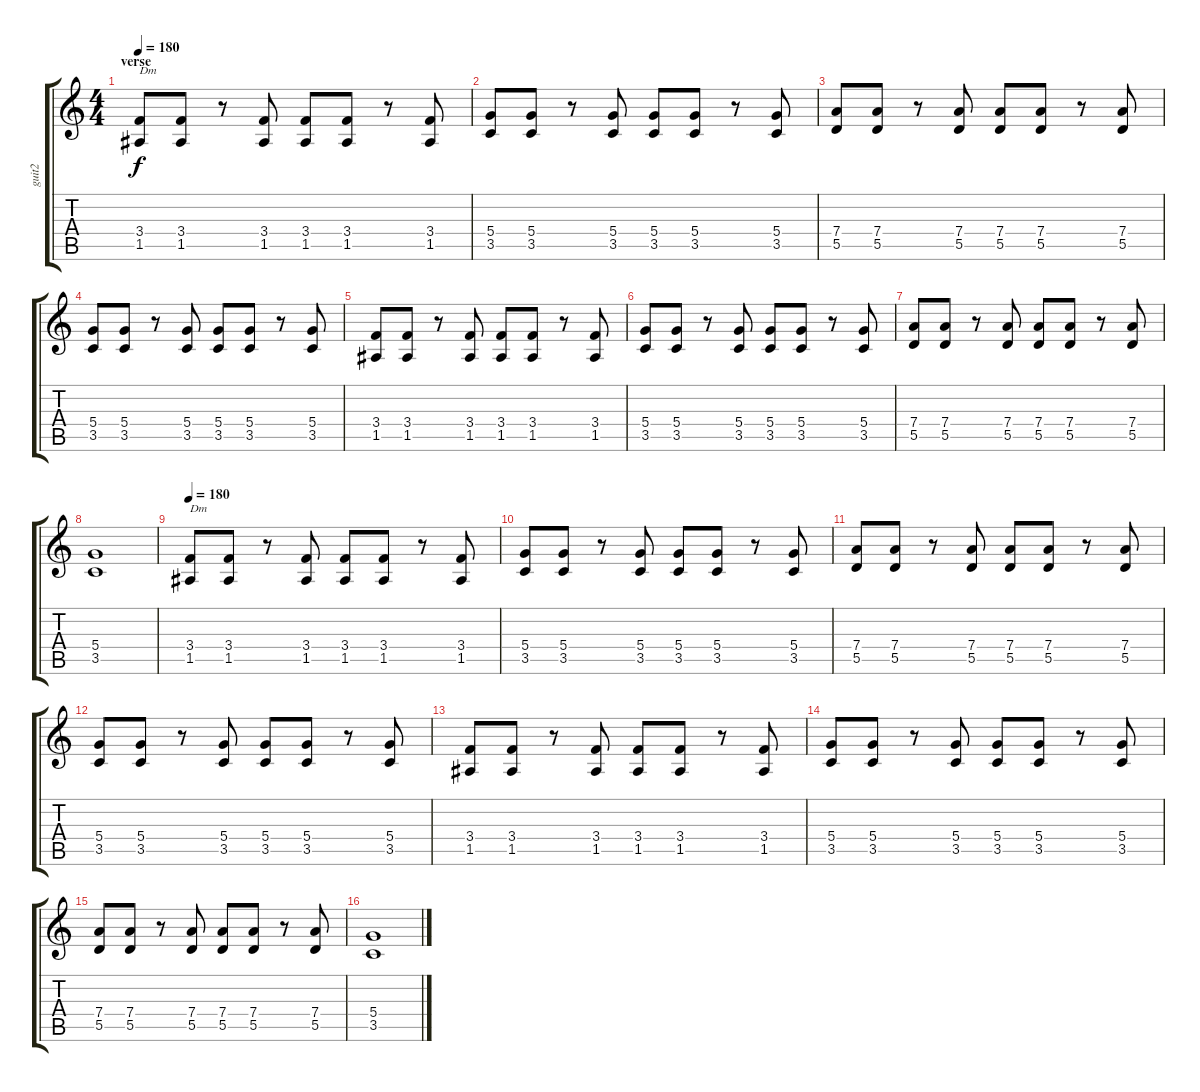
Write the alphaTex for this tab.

\track ("guit2" "guit2") {instrument overdrivenguitar}
\staff {score tabs}
\tuning (E4 B3 G3 D3 A2 E2) {hide}
\ts (4 4)
\section ("" "verse")
\tempo 180
\clef g2
\ks c
(3.4 1.5).8{txt "Dm" dy f volume 11 instrument overdrivenguitar} (3.4 1.5).8 r.8 (3.4 1.5).8 (3.4 1.5).8 (3.4 1.5).8 r.8 (3.4 1.5).8 |
(5.4 3.5).8 (5.4 3.5).8 r.8 (5.4 3.5).8 (5.4 3.5).8 (5.4 3.5).8 r.8 (5.4 3.5).8 |
(7.4 5.5).8 (7.4 5.5).8 r.8 (7.4 5.5).8 (7.4 5.5).8 (7.4 5.5).8 r.8 (7.4 5.5).8 |
(5.4 3.5).8 (5.4 3.5).8 r.8 (5.4 3.5).8 (5.4 3.5).8 (5.4 3.5).8 r.8 (5.4 3.5).8 |
(3.4 1.5).8 (3.4 1.5).8 r.8 (3.4 1.5).8 (3.4 1.5).8 (3.4 1.5).8 r.8 (3.4 1.5).8 |
(5.4 3.5).8 (5.4 3.5).8 r.8 (5.4 3.5).8 (5.4 3.5).8 (5.4 3.5).8 r.8 (5.4 3.5).8 |
(7.4 5.5).8 (7.4 5.5).8 r.8 (7.4 5.5).8 (7.4 5.5).8 (7.4 5.5).8 r.8 (7.4 5.5).8 |
(5.4 3.5).1 |
\tempo 180
(3.4 1.5).8{txt "Dm" volume 11 instrument overdrivenguitar} (3.4 1.5).8 r.8 (3.4 1.5).8 (3.4 1.5).8 (3.4 1.5).8 r.8 (3.4 1.5).8 |
(5.4 3.5).8 (5.4 3.5).8 r.8 (5.4 3.5).8 (5.4 3.5).8 (5.4 3.5).8 r.8 (5.4 3.5).8 |
(7.4 5.5).8 (7.4 5.5).8 r.8 (7.4 5.5).8 (7.4 5.5).8 (7.4 5.5).8 r.8 (7.4 5.5).8 |
(5.4 3.5).8 (5.4 3.5).8 r.8 (5.4 3.5).8 (5.4 3.5).8 (5.4 3.5).8 r.8 (5.4 3.5).8 |
(3.4 1.5).8 (3.4 1.5).8 r.8 (3.4 1.5).8 (3.4 1.5).8 (3.4 1.5).8 r.8 (3.4 1.5).8 |
(5.4 3.5).8 (5.4 3.5).8 r.8 (5.4 3.5).8 (5.4 3.5).8 (5.4 3.5).8 r.8 (5.4 3.5).8 |
(7.4 5.5).8 (7.4 5.5).8 r.8 (7.4 5.5).8 (7.4 5.5).8 (7.4 5.5).8 r.8 (7.4 5.5).8 |
(5.4 3.5).1
